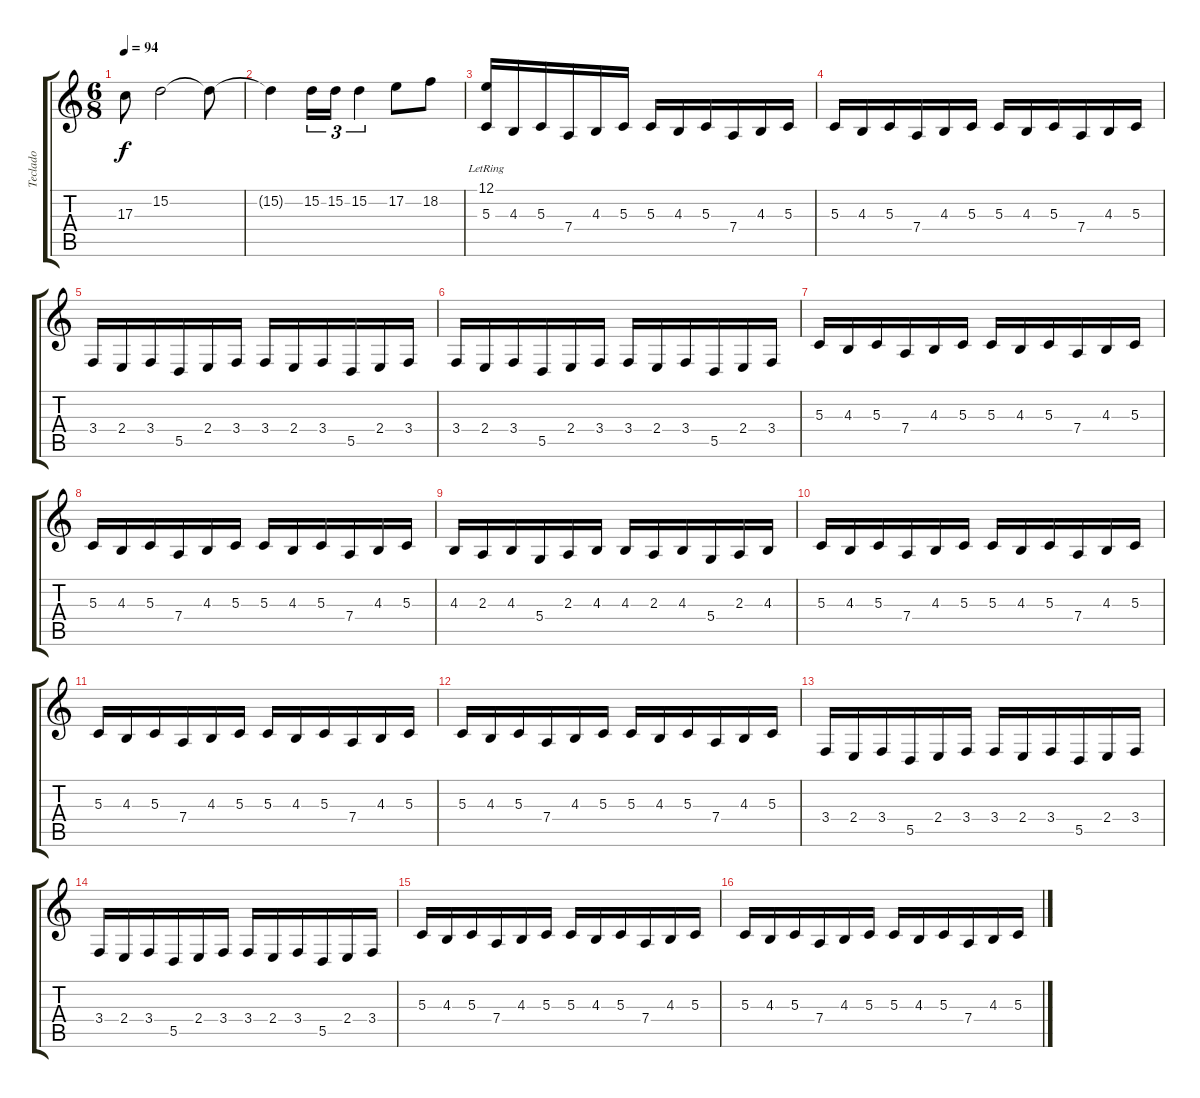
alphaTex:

\track ("Teclado" "Teclado") {instrument acousticgrandpiano}
\staff {score tabs}
\tuning (E4 B3 G3 D3 A2 E2) {hide}
\ts (6 8)
\tempo 94
\clef g2
\ks c
17.3.8{dy f} 15.2.2 15.2{t}.8 |
15.2{t}.4 15.2.16{tu (3 2)} 15.2.16{tu (3 2)} 15.2.4{tu (3 2)} 17.2.8 18.2.8 |
(12.1{lr} 5.3).16 4.3.16 5.3.16 7.4.16 4.3.16 5.3.16 5.3.16 4.3.16 5.3.16 7.4.16 4.3.16 5.3.16 |
5.3.16 4.3.16 5.3.16 7.4.16 4.3.16 5.3.16 5.3.16 4.3.16 5.3.16 7.4.16 4.3.16 5.3.16 |
3.4.16 2.4.16 3.4.16 5.5.16 2.4.16 3.4.16 3.4.16 2.4.16 3.4.16 5.5.16 2.4.16 3.4.16 |
3.4.16 2.4.16 3.4.16 5.5.16 2.4.16 3.4.16 3.4.16 2.4.16 3.4.16 5.5.16 2.4.16 3.4.16 |
5.3.16 4.3.16 5.3.16 7.4.16 4.3.16 5.3.16 5.3.16 4.3.16 5.3.16 7.4.16 4.3.16 5.3.16 |
5.3.16 4.3.16 5.3.16 7.4.16 4.3.16 5.3.16 5.3.16 4.3.16 5.3.16 7.4.16 4.3.16 5.3.16 |
4.3.16 2.3.16 4.3.16 5.4.16 2.3.16 4.3.16 4.3.16 2.3.16 4.3.16 5.4.16 2.3.16 4.3.16 |
5.3.16 4.3.16 5.3.16 7.4.16 4.3.16 5.3.16 5.3.16 4.3.16 5.3.16 7.4.16 4.3.16 5.3.16 |
5.3.16 4.3.16 5.3.16 7.4.16 4.3.16 5.3.16 5.3.16 4.3.16 5.3.16 7.4.16 4.3.16 5.3.16 |
5.3.16 4.3.16 5.3.16 7.4.16 4.3.16 5.3.16 5.3.16 4.3.16 5.3.16 7.4.16 4.3.16 5.3.16 |
3.4.16 2.4.16 3.4.16 5.5.16 2.4.16 3.4.16 3.4.16 2.4.16 3.4.16 5.5.16 2.4.16 3.4.16 |
3.4.16 2.4.16 3.4.16 5.5.16 2.4.16 3.4.16 3.4.16 2.4.16 3.4.16 5.5.16 2.4.16 3.4.16 |
5.3.16 4.3.16 5.3.16 7.4.16 4.3.16 5.3.16 5.3.16 4.3.16 5.3.16 7.4.16 4.3.16 5.3.16 |
5.3.16 4.3.16 5.3.16 7.4.16 4.3.16 5.3.16 5.3.16 4.3.16 5.3.16 7.4.16 4.3.16 5.3.16
